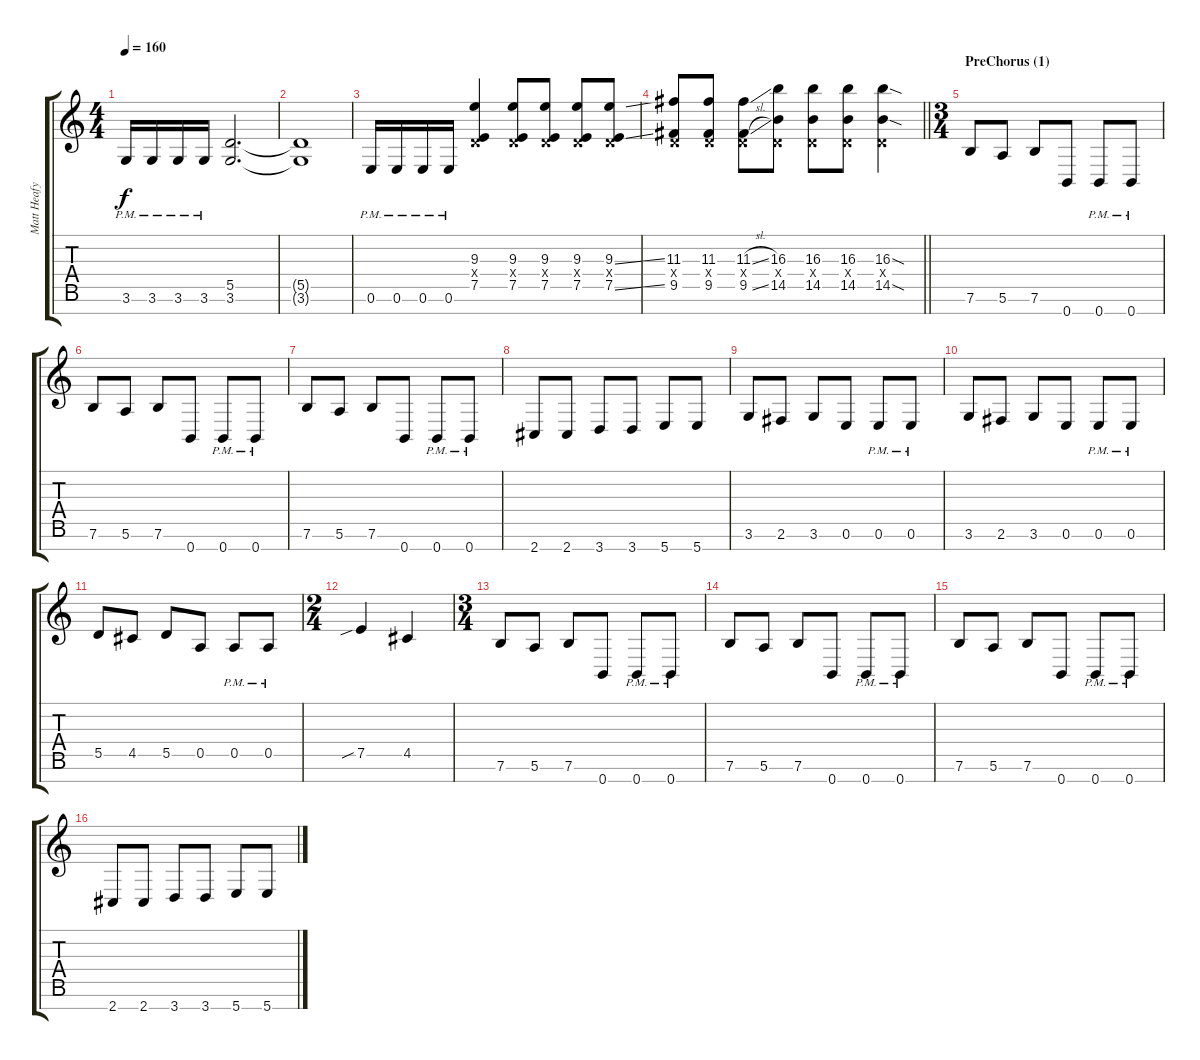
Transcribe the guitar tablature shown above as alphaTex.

\track ("Matt Heafy" "Matt Heafy") {instrument distortionguitar}
\staff {score tabs}
\tuning (E4 B3 G3 D3 A2 E2 B1) {hide}
\ts (4 4)
\tempo 160
\clef g2
\ks c
3.6{pm}.16{dy f} 3.6{pm}.16 3.6{pm}.16 3.6{pm}.16 (5.5 3.6).2{d} |
(5.5{t} 3.6{t}).1 |
0.6{pm}.16 0.6{pm}.16 0.6{pm}.16 0.6{pm}.16 (9.3 0.4{x} 7.5).4 (9.3 0.4{x} 7.5).8 (9.3 0.4{x} 7.5).8 (9.3 0.4{x} 7.5).8 (9.3{ss} 0.4{x} 7.5{ss}).8 |
\barLineRight lightlight
(11.3 0.4{x} 9.5).8 (11.3 0.4{x} 9.5).8 (11.3{sl} 0.4{x} 9.5{sl}).8 (16.3 0.4{x} 14.5).8 (16.3 0.4{x} 14.5).8 (16.3 0.4{x} 14.5).8 (16.3{sod} 0.4{x} 14.5{sod}).4 |
\ts (3 4)
\section ("" "PreChorus (1)")
7.6.8 5.6.8 7.6.8 0.7.8 0.7{pm}.8 0.7{pm}.8 |
7.6.8 5.6.8 7.6.8 0.7.8 0.7{pm}.8 0.7{pm}.8 |
7.6.8 5.6.8 7.6.8 0.7.8 0.7{pm}.8 0.7{pm}.8 |
2.7.8 2.7.8 3.7.8 3.7.8 5.7.8 5.7.8 |
3.6.8 2.6.8 3.6.8 0.6.8 0.6{pm}.8 0.6{pm}.8 |
3.6.8 2.6.8 3.6.8 0.6.8 0.6{pm}.8 0.6{pm}.8 |
5.5.8 4.5.8 5.5.8 0.5.8 0.5{pm}.8 0.5{pm}.8 |
\ts (2 4)
7.5{sib}.4 4.5.4 |
\ts (3 4)
7.6.8 5.6.8 7.6.8 0.7.8 0.7{pm}.8 0.7{pm}.8 |
7.6.8 5.6.8 7.6.8 0.7.8 0.7{pm}.8 0.7{pm}.8 |
7.6.8 5.6.8 7.6.8 0.7.8 0.7{pm}.8 0.7{pm}.8 |
2.7.8 2.7.8 3.7.8 3.7.8 5.7.8 5.7.8
